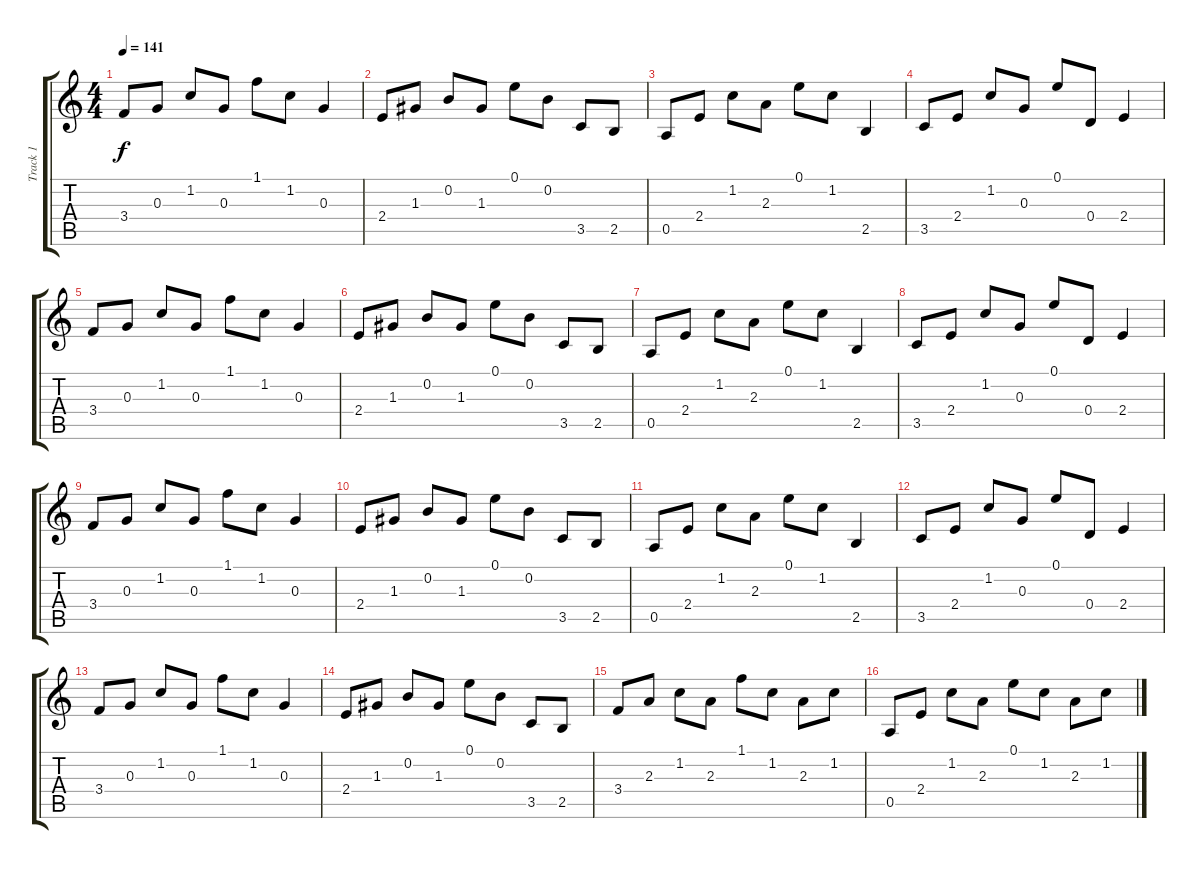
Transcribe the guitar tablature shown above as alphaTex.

\track ("Track 1" "Track 1") {instrument acousticguitarsteel}
\staff {score tabs}
\tuning (E4 B3 G3 D3 A2 D2) {hide}
\ts (4 4)
\tempo 141
\clef g2
\ks c
3.4.8{dy f} 0.3.8 1.2.8 0.3.8 1.1.8 1.2.8 0.3.4 |
2.4.8 1.3.8 0.2.8 1.3.8 0.1.8 0.2.8 3.5.8 2.5.8 |
0.5.8 2.4.8 1.2.8 2.3.8 0.1.8 1.2.8 2.5.4 |
3.5.8 2.4.8 1.2.8 0.3.8 0.1.8 0.4.8 2.4.4 |
3.4.8 0.3.8 1.2.8 0.3.8 1.1.8 1.2.8 0.3.4 |
2.4.8 1.3.8 0.2.8 1.3.8 0.1.8 0.2.8 3.5.8 2.5.8 |
0.5.8 2.4.8 1.2.8 2.3.8 0.1.8 1.2.8 2.5.4 |
3.5.8 2.4.8 1.2.8 0.3.8 0.1.8 0.4.8 2.4.4 |
3.4.8 0.3.8 1.2.8 0.3.8 1.1.8 1.2.8 0.3.4 |
2.4.8 1.3.8 0.2.8 1.3.8 0.1.8 0.2.8 3.5.8 2.5.8 |
0.5.8 2.4.8 1.2.8 2.3.8 0.1.8 1.2.8 2.5.4 |
3.5.8 2.4.8 1.2.8 0.3.8 0.1.8 0.4.8 2.4.4 |
3.4.8 0.3.8 1.2.8 0.3.8 1.1.8 1.2.8 0.3.4 |
2.4.8 1.3.8 0.2.8 1.3.8 0.1.8 0.2.8 3.5.8 2.5.8 |
3.4.8 2.3.8 1.2.8 2.3.8 1.1.8 1.2.8 2.3.8 1.2.8 |
0.5.8 2.4.8 1.2.8 2.3.8 0.1.8 1.2.8 2.3.8 1.2.8
